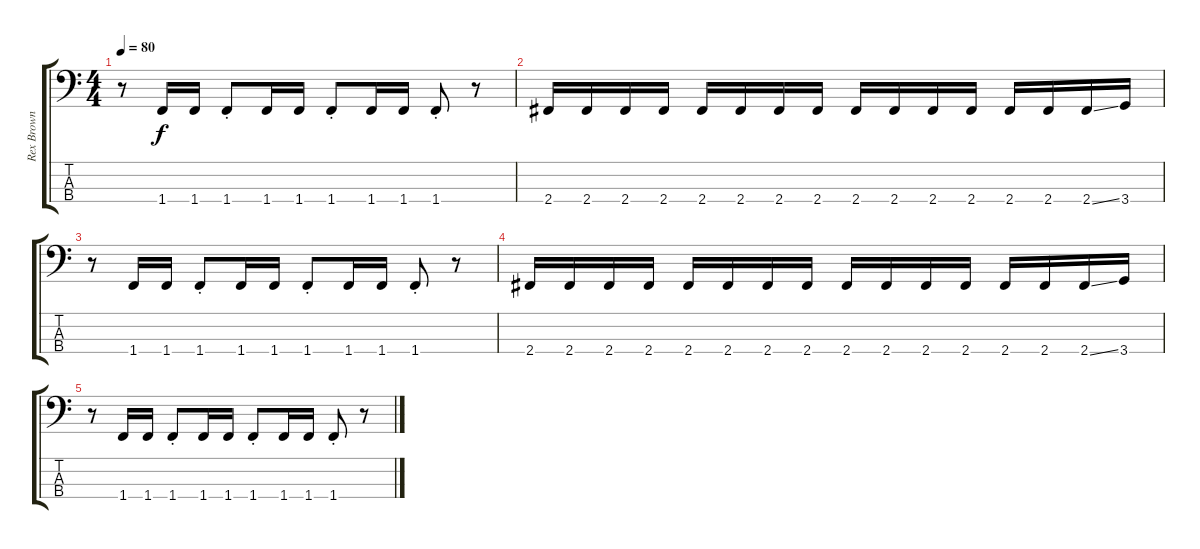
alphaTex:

\track ("Rex Brown" "Rex Brown") {instrument electricbassfinger}
\staff {score tabs}
\tuning (G2 D2 A1 E1) {hide}
\ts (4 4)
\tempo 80
\clef f4
\ks c
r.8{dy f} 1.4.16 1.4.16 1.4{st}.8 1.4.16 1.4.16 1.4{st}.8 1.4.16 1.4.16 1.4{st}.8 r.8 |
2.4.16 2.4.16 2.4.16 2.4.16 2.4.16 2.4.16 2.4.16 2.4.16 2.4.16 2.4.16 2.4.16 2.4.16 2.4.16 2.4.16 2.4{ss}.16 3.4.16 |
r.8 1.4.16 1.4.16 1.4{st}.8 1.4.16 1.4.16 1.4{st}.8 1.4.16 1.4.16 1.4{st}.8 r.8 |
2.4.16 2.4.16 2.4.16 2.4.16 2.4.16 2.4.16 2.4.16 2.4.16 2.4.16 2.4.16 2.4.16 2.4.16 2.4.16 2.4.16 2.4{ss}.16 3.4.16 |
r.8 1.4.16 1.4.16 1.4{st}.8 1.4.16 1.4.16 1.4{st}.8 1.4.16 1.4.16 1.4{st}.8 r.8
